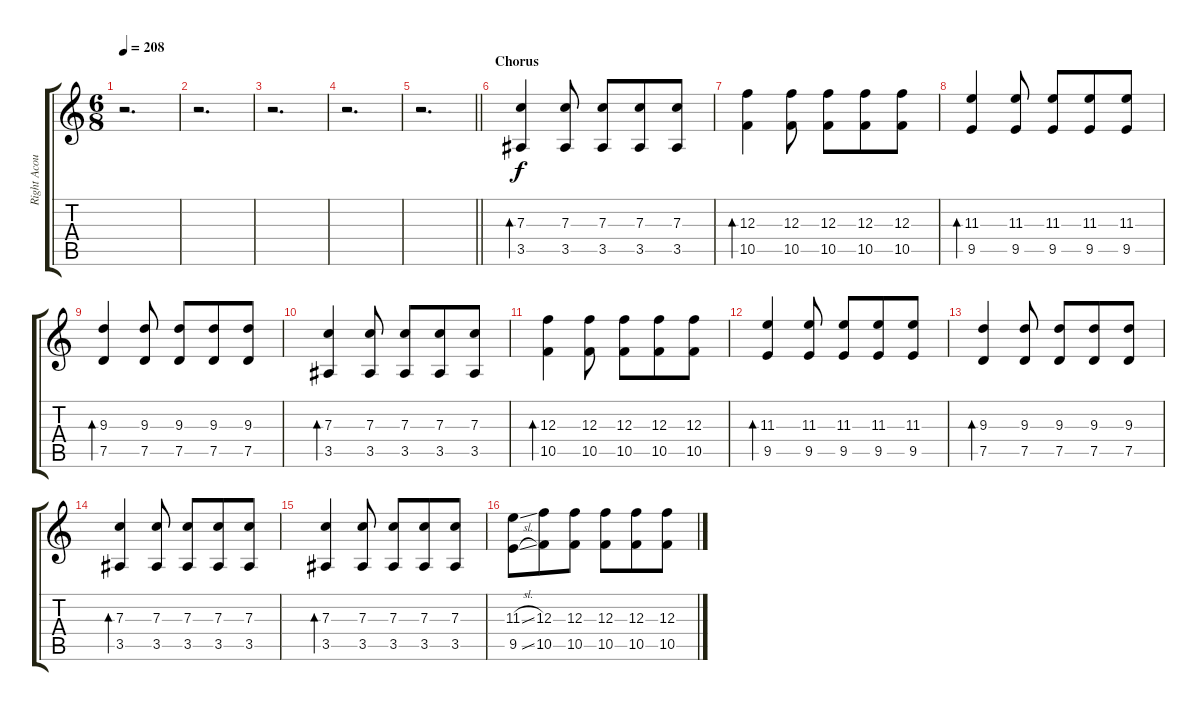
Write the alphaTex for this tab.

\track ("Right Acoustic Guitar" "Right Acou") {instrument acousticguitarsteel}
\staff {score tabs}
\tuning (D4 A3 F3 C3 G2 D2) {hide}
\ts (6 8)
\tempo 208
\clef g2
\ks c
r.2{d dy f} |
r.2{d} |
r.2{d} |
r.2{d} |
\barLineRight lightlight
r.2{d} |
\section ("" "Chorus")
(7.3 3.5).4{bd 480} (7.3 3.5).8 (7.3 3.5).8 (7.3 3.5).8 (7.3 3.5).8 |
(12.3 10.5).4{bd 480} (12.3 10.5).8 (12.3 10.5).8 (12.3 10.5).8 (12.3 10.5).8 |
(11.3 9.5).4{bd 480} (11.3 9.5).8 (11.3 9.5).8 (11.3 9.5).8 (11.3 9.5).8 |
(9.3 7.5).4{bd 480} (9.3 7.5).8 (9.3 7.5).8 (9.3 7.5).8 (9.3 7.5).8 |
(7.3 3.5).4{bd 480} (7.3 3.5).8 (7.3 3.5).8 (7.3 3.5).8 (7.3 3.5).8 |
(12.3 10.5).4{bd 480} (12.3 10.5).8 (12.3 10.5).8 (12.3 10.5).8 (12.3 10.5).8 |
(11.3 9.5).4{bd 480} (11.3 9.5).8 (11.3 9.5).8 (11.3 9.5).8 (11.3 9.5).8 |
(9.3 7.5).4{bd 480} (9.3 7.5).8 (9.3 7.5).8 (9.3 7.5).8 (9.3 7.5).8 |
(7.3 3.5).4{bd 480} (7.3 3.5).8 (7.3 3.5).8 (7.3 3.5).8 (7.3 3.5).8 |
(7.3 3.5).4{bd 480} (7.3 3.5).8 (7.3 3.5).8 (7.3 3.5).8 (7.3 3.5).8 |
(11.3{sl} 9.5{sl}).8 (12.3 10.5).8 (12.3 10.5).8 (12.3 10.5).8 (12.3 10.5).8 (12.3 10.5).8
